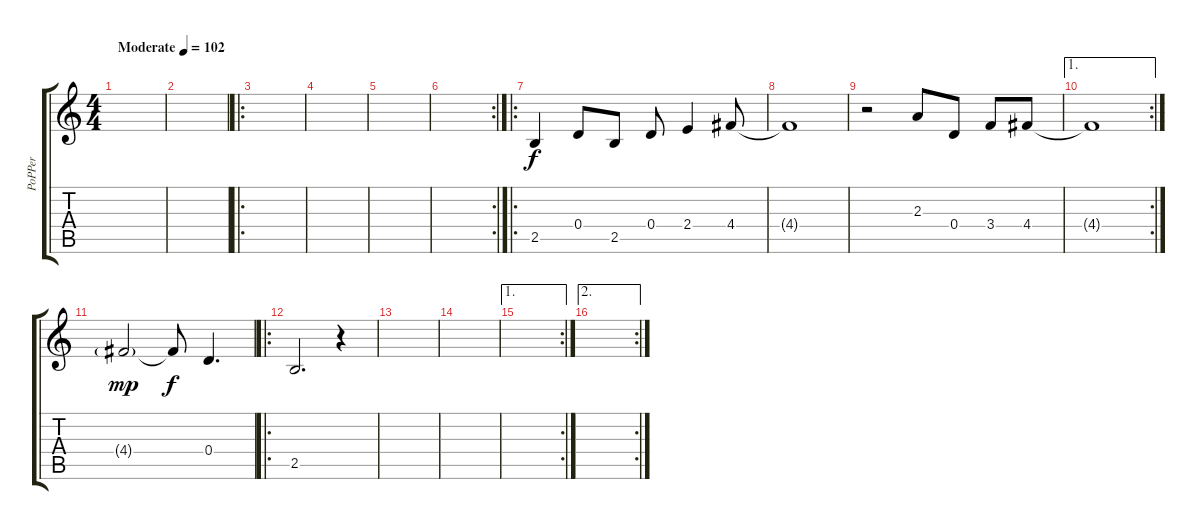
\track ("PoPPer" "PoPPer") {instrument electricguitarclean}
\staff {score tabs}
\tuning (E4 B3 G3 D3 A2 E2) {hide}
\ts (4 4)
\tempo (102 "Moderate")
\clef g2
\ks c
|
|
\ro
|
|
|
\rc 2
|
\ro
2.5.4 0.4.8 2.5.8 0.4.8 2.4.4 4.4.8 |
4.4{t}.1 |
r.2 2.3.8 0.4.8 3.4.8 4.4.8 |
\ae 1
\rc 2
4.4{t}.1 |
4.4{g}.2{dy mp} 4.4{t}.8{dy f} 0.4.4{d} |
\ro
2.5.2{d} r.4 |
|
|
\ae 1
\rc 2
|
\ae 2
\rc 2
